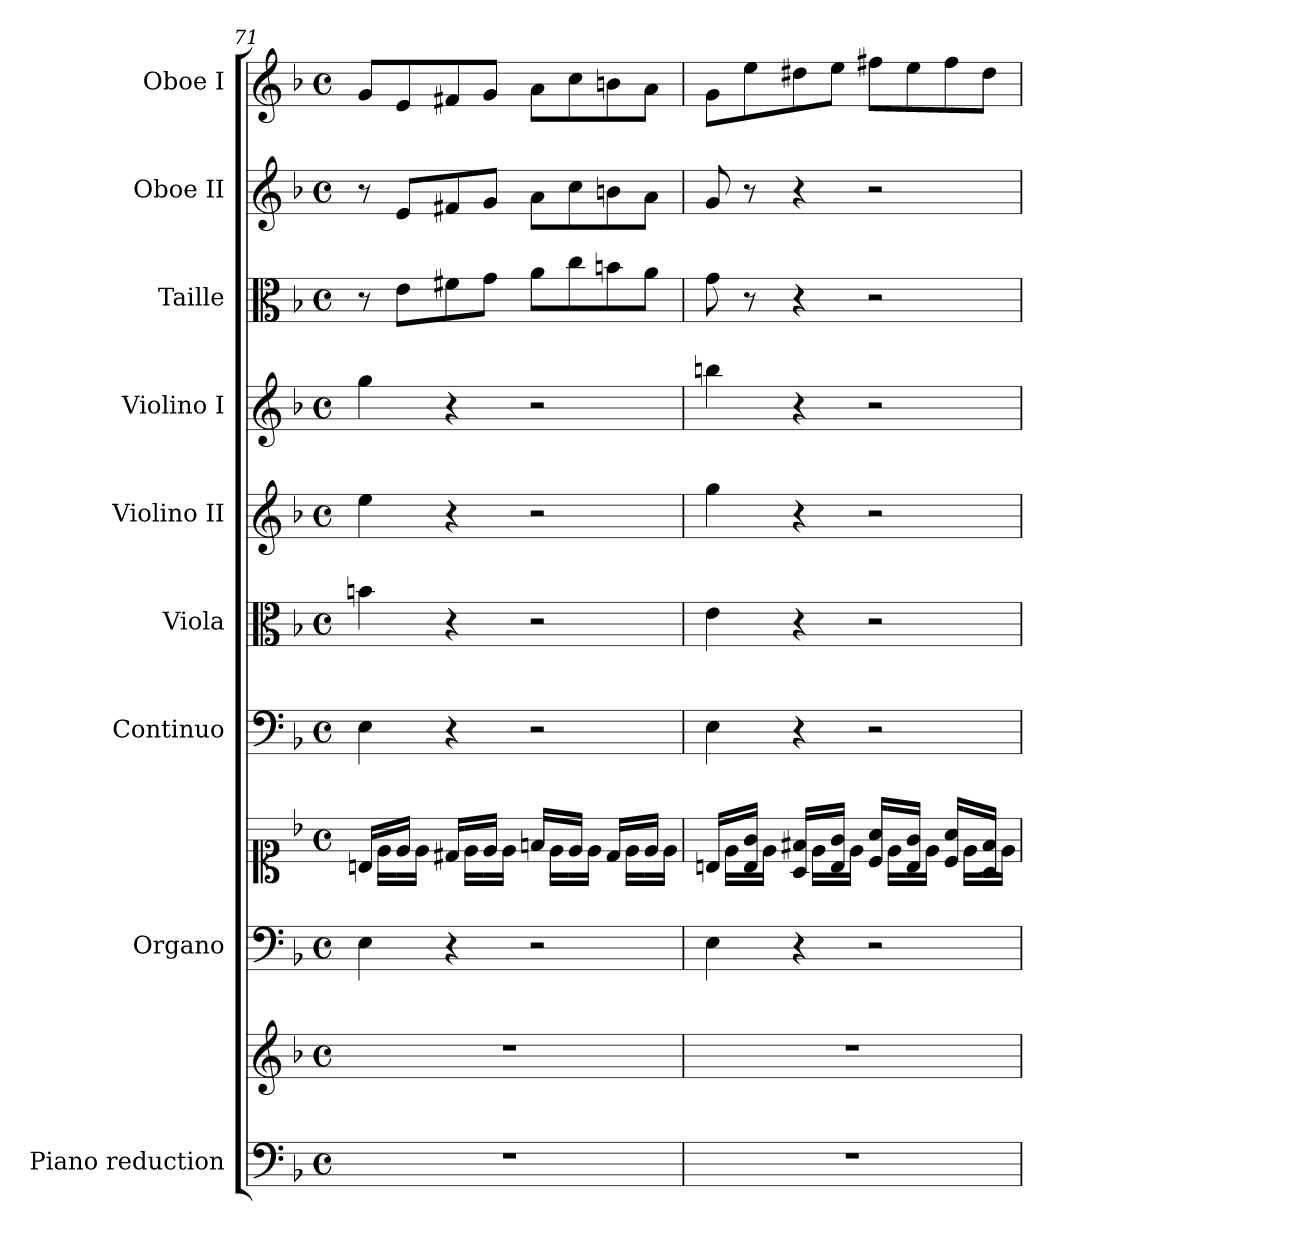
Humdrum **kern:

**kern	**kern	**kern	**kern	**kern	**kern	**kern	**kern	**kern	**kern	**kern
*part9	*part9	*part8	*part8	*part7	*part6	*part5	*part4	*part3	*part2	*part1
*staff11	*staff10	*staff9	*staff8	*staff7	*staff6	*staff5	*staff4	*staff3	*staff2	*staff1
*I"Piano reduction	*	*I"Organo	*	*I"Continuo	*I"Viola	*I"Violino II	*I"Violino I	*I"Taille	*I"Oboe II	*I"Oboe I
*I'Pno	*	*	*	*	*I'Vla	*I'Vln	*I'Vln	*	*I'Ob	*I'Ob
*clefF4	*clefG2	*clefF4	*clefC1	*clefF4	*clefC3	*clefG2	*clefG2	*clefC3	*clefG2	*clefG2
*k[b-]	*k[b-]	*k[b-]	*k[b-]	*k[b-]	*k[b-]	*k[b-]	*k[b-]	*k[b-]	*k[b-]	*k[b-]
*M4/4	*M4/4	*M4/4	*M4/4	*M4/4	*M4/4	*M4/4	*M4/4	*M4/4	*M4/4	*M4/4
*met(c)	*met(c)	*met(c)	*met(c)	*met(c)	*met(c)	*met(c)	*met(c)	*met(c)	*met(c)	*met(c)
=71	=71	=71	=71	=71	=71	=71	=71	=71	=71	=71
*	*	*	*^	*	*	*	*	*	*	*
1r	1r	4E\	16Bn/LL	16ryy	4E\	4bn\	4ee\	4gg\	8r	8r	8g/L
.	.	.	16ryy	16e\LL	.	.	.	.	.	.	.
.	.	.	16e/JJ	16ryy	.	.	.	.	8e\L	8e/L	8e/
.	.	.	16ryy	16e\JJ	.	.	.	.	.	.	.
.	.	4r	16d#X/LL	16ryy	4r	4r	4r	4r	8f#X\	8f#X/	8f#X/
.	.	.	16ryy	16e\LL	.	.	.	.	.	.	.
.	.	.	16e/JJ	16ryy	.	.	.	.	8g\J	8g/J	8g/J
.	.	.	16ryy	16e\JJ	.	.	.	.	.	.	.
.	.	2r	16fn/LL	16ryy	2r	2r	2r	2r	8a\L	8a\L	8a\L
.	.	.	16ryy	16e\LL	.	.	.	.	.	.	.
.	.	.	16e/JJ	16ryy	.	.	.	.	8cc\	8cc\	8cc\
.	.	.	16ryy	16e\JJ	.	.	.	.	.	.	.
.	.	.	16d#/LL	16ryy	.	.	.	.	8bn\	8bn\	8bn\
.	.	.	16ryy	16e\LL	.	.	.	.	.	.	.
.	.	.	16e/JJ	16ryy	.	.	.	.	8a\J	8a\J	8a\J
.	.	.	16ryy	16e\JJ	.	.	.	.	.	.	.
!!LO:PB:g=z
=72	=72	=72	=72	=72	=72	=72	=72	=72	=72	=72	=72
1r	1r	4E\	16Bn/LL	16ryy	4E\	4e\	4gg\	4bbn\	8g\	8g/	8g\L
.	.	.	16ryy	16e\LL	.	.	.	.	.	.	.
.	.	.	16B/ 16g/JJ	16ryy	.	.	.	.	8r	8r	8ee\
.	.	.	16ryy	16e\JJ	.	.	.	.	.	.	.
.	.	4r	16A/ 16f#X/LL	16ryy	4r	4r	4r	4r	4r	4r	8dd#X\
.	.	.	16ryy	16e\LL	.	.	.	.	.	.	.
.	.	.	16B/ 16g/JJ	16ryy	.	.	.	.	.	.	8ee\J
.	.	.	16ryy	16e\JJ	.	.	.	.	.	.	.
.	.	2r	16c/ 16a/LL	16ryy	2r	2r	2r	2r	2r	2r	8ff#X\L
.	.	.	16ryy	16e\LL	.	.	.	.	.	.	.
.	.	.	16B/ 16g/JJ	16ryy	.	.	.	.	.	.	8ee\
.	.	.	16ryy	16e\JJ	.	.	.	.	.	.	.
.	.	.	16c/ 16a/LL	16ryy	.	.	.	.	.	.	8ff#\
.	.	.	16ryy	16e\LL	.	.	.	.	.	.	.
.	.	.	16A/ 16f#/JJ	16ryy	.	.	.	.	.	.	8dd#\J
.	.	.	16ryy	16e\JJ	.	.	.	.	.	.	.
*	*	*	*v	*v	*	*	*	*	*	*	*
=	=	=	=	=	=	=	=	=	=	=
*-	*-	*-	*-	*-	*-	*-	*-	*-	*-	*-
